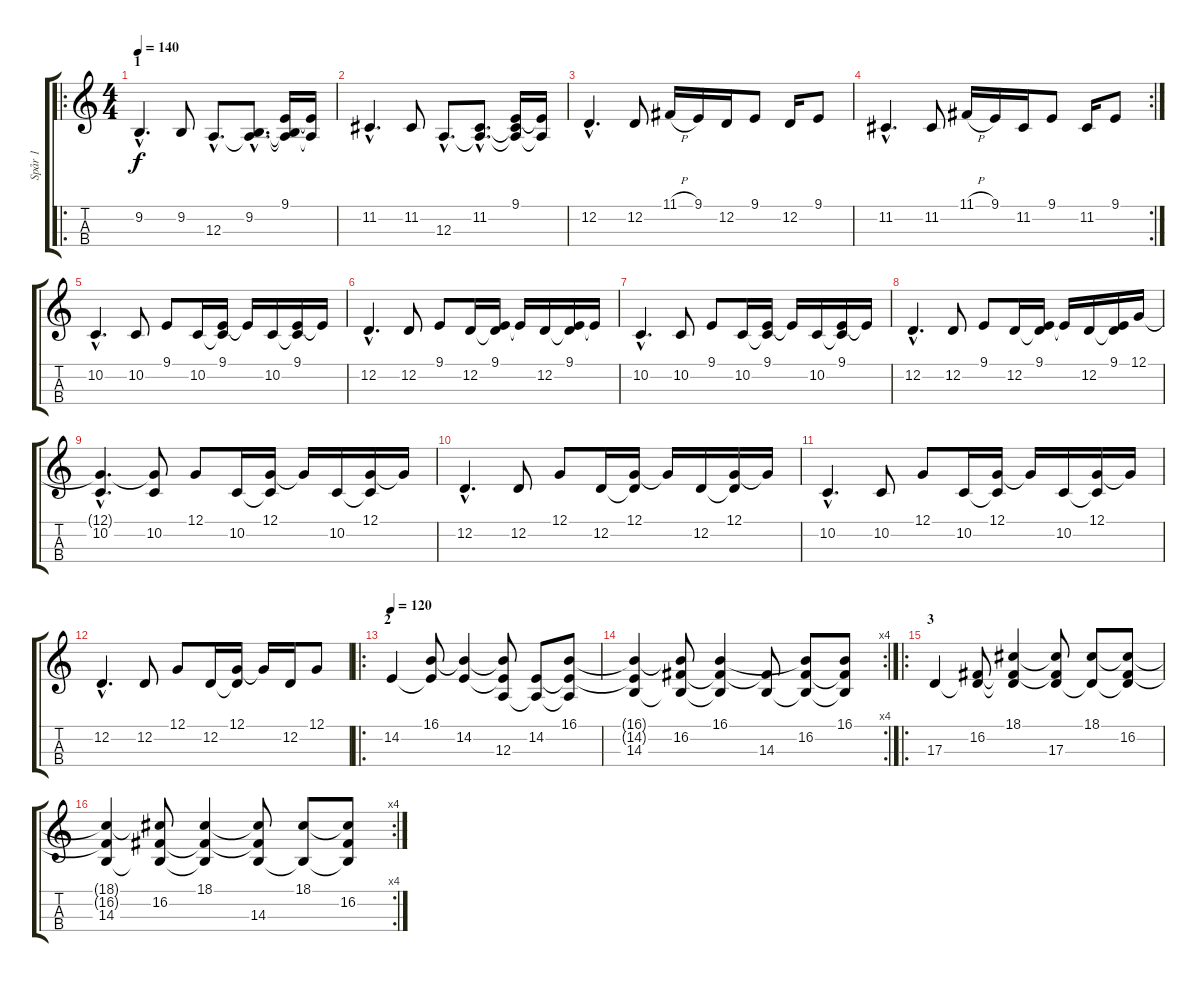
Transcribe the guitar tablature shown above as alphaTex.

\track ("Spår 1" "Spår 1") {instrument violin}
\staff {score tabs}
\tuning (G3 D3 A2 E2) {hide}
\ro
\ts (4 4)
\section ("" "1")
\tempo 140
\tempo 110
\tempo 140
\clef g2
\ks c
9.2{hac}.4{d dy f instrument violin} 9.2.8 12.3{hac}.8{d} (9.2{hac} 12.3{hac t}).8{d} (9.1 9.2{t} 12.3{t}).16 (9.1{t} 12.3{t}).16 |
11.2{hac}.4{d} 11.2.8 12.3{hac}.8{d} (11.2{hac} 12.3{hac t}).8{d} (9.1 11.2{t} 12.3{t}).16 (9.1{t} 12.3{t}).16 |
12.2{hac}.4{d} 12.2.8 11.1{h}.16 9.1.16 12.2.16 9.1.8 12.2.16 9.1.8 |
\rc 2
11.2{hac}.4{d} 11.2.8 11.1{h}.16 9.1.16 11.2.16 9.1.8 11.2.16 9.1.8 |
10.2{hac}.4{d} 10.2.8 9.1.8 10.2.16 (9.1 10.2{t}).16 9.1{t}.16 10.2.16 (9.1 10.2{t}).16 9.1{t}.16 |
12.2{hac}.4{d} 12.2.8 9.1.8 12.2.16 (9.1 12.2{t}).16 9.1{t}.16 12.2.16 (9.1 12.2{t}).16 9.1{t}.16 |
10.2{hac}.4{d} 10.2.8 9.1.8 10.2.16 (9.1 10.2{t}).16 9.1{t}.16 10.2.16 (9.1 10.2{t}).16 9.1{t}.16 |
12.2{hac}.4{d} 12.2.8 9.1.8 12.2.16 (9.1 12.2{t}).16 9.1{t}.16 12.2.16 (9.1 12.2{t}).16 12.1.16 |
(12.1{hac t} 10.2{hac}).4{d} (12.1{t} 10.2).8 12.1.8 10.2.16 (12.1 10.2{t}).16 12.1{t}.16 10.2.16 (12.1 10.2{t}).16 12.1{t}.16 |
12.2{hac}.4{d} 12.2.8 12.1.8 12.2.16 (12.1 12.2{t}).16 12.1{t}.16 12.2.16 (12.1 12.2{t}).16 12.1{t}.16 |
10.2{hac}.4{d} 10.2.8 12.1.8 10.2.16 (12.1 10.2{t}).16 12.1{t}.16 10.2.16 (12.1 10.2{t}).16 12.1{t}.16 |
12.2{hac}.4{d} 12.2.8 12.1.8 12.2.16 (12.1 12.2{t}).16 12.1{t}.16 12.2.16 12.1.8 |
\ro
\section ("" "2")
\tempo 120
14.2.4 (16.1 14.2{t}).8 (16.1{t} 14.2).4 (16.1{t} 14.2{t} 12.3).8 (14.2 12.3{t}).8 (16.1 14.2{t} 12.3{t}).8 |
\rc 4
(16.1{t} 14.2{t} 14.3).4 (16.1{t} 16.2 14.3{t}).8 (16.1 16.2{t} 14.3{t}).4 (16.2{t} 14.3).8 (16.1{t} 16.2 14.3{t}).8 (16.1 16.2{t} 14.3{t}).8 |
\ro
\section ("" "3")
17.3.4 (16.2 17.3{t}).8 (18.1 16.2{t} 17.3{t}).4 (18.1{t} 16.2{t} 17.3).8 (18.1 17.3{t}).8 (18.1{t} 16.2 17.3{t}).8 |
\rc 4
(18.1{t} 16.2{t} 14.3).4 (18.1{t} 16.2 14.3{t}).8 (18.1 16.2{t} 14.3{t}).4 (18.1{t} 16.2{t} 14.3).8 (18.1 14.3{t}).8 (18.1{t} 16.2 14.3{t}).8
